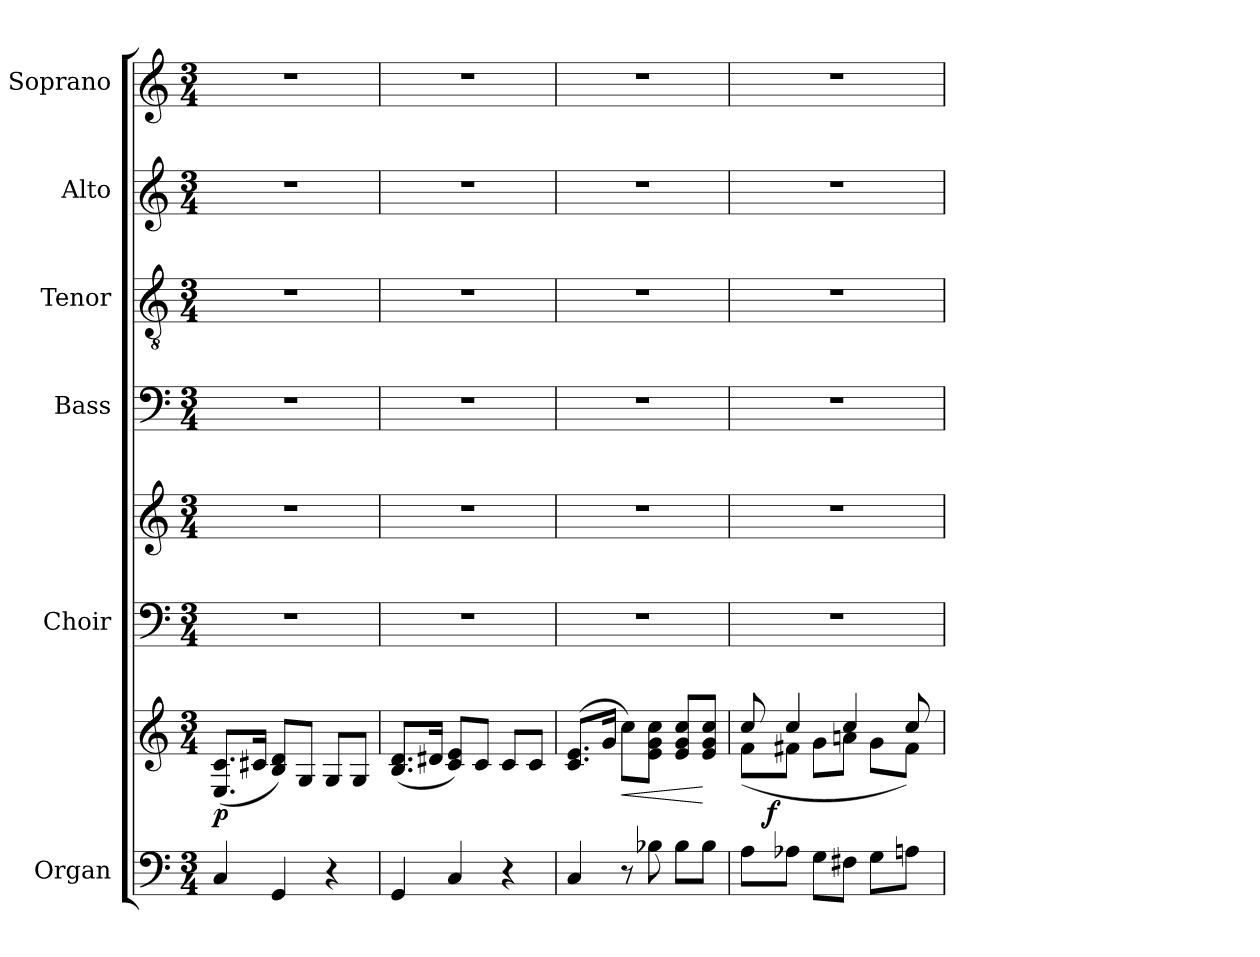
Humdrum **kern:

**kern	**kern	**dynam	**kern	**kern	**kern	**kern	**kern	**kern
*part6	*part6	*part6	*part5	*part5	*part4	*part3	*part2	*part1
*staff8	*staff7	*staff7/8	*staff6	*staff5	*staff4	*staff3	*staff2	*staff1
*I"Organ	*	*	*I"Choir	*	*I"Bass	*I"Tenor	*I"Alto	*I"Soprano
*I'Org.	*	*	*I'Choir	*	*I'B.	*I'T.	*I'A.	*I'S.
!!LO:PB:g=z
*clefF4	*clefG2	*	*clefF4	*clefG2	*clefF4	*clefGv2	*clefG2	*clefG2
*	*	*	*	*	*	*ITrd7c12	*	*
*k[]	*k[]	*	*k[]	*k[]	*k[]	*k[]	*k[]	*k[]
*C:	*C:	*	*C:	*C:	*C:	*C:	*C:	*C:
*M3/4	*M3/4	*	*M3/4	*M3/4	*M3/4	*M3/4	*M3/4	*M3/4
*MM60	*MM60	*	*MM60	*MM60	*MM60	*MM60	*MM60	*MM60
=1	=1	=1	=1	=1	=1	=1	=1	=1
!	!	!	!LO:N:vis=1	!LO:N:vis=1	!LO:N:vis=1	!LO:N:vis=1	!LO:N:vis=1	!LO:N:vis=1
4Ci/	(8.Ei/ 8.ci/L	p	2.r	2.r	2.r	2.r	2.r	2.r
.	16c#Xi/Jk	.	.	.	.	.	.	.
4GGi/	8Bi/ 8di/L)	.	.	.	.	.	.	.
.	8Gi/J	.	.	.	.	.	.	.
4r	8Gi/L	.	.	.	.	.	.	.
.	8Gi/J	.	.	.	.	.	.	.
=2	=2	=2	=2	=2	=2	=2	=2	=2
!	!	!	!LO:N:vis=1	!LO:N:vis=1	!LO:N:vis=1	!LO:N:vis=1	!LO:N:vis=1	!LO:N:vis=1
4GGi/	(8.Bi/ 8.di/L	.	2.r	2.r	2.r	2.r	2.r	2.r
.	16d#Xi/Jk	.	.	.	.	.	.	.
4Ci/	8ci/ 8ei/L)	.	.	.	.	.	.	.
.	8ci/J	.	.	.	.	.	.	.
4r	8ci/L	.	.	.	.	.	.	.
.	8ci/J	.	.	.	.	.	.	.
=3	=3	=3	=3	=3	=3	=3	=3	=3
!	!	!	!LO:N:vis=1	!LO:N:vis=1	!LO:N:vis=1	!LO:N:vis=1	!LO:N:vis=1	!LO:N:vis=1
4Ci/	(8.ci/ 8.ei/L	.	2.r	2.r	2.r	2.r	2.r	2.r
.	16gi/Jk	.	.	.	.	.	.	.
!	!	!LO:HP:b	!	!	!	!	!	!
8r	8cci\L)	<	.	.	.	.	.	.
8B-Xi\	8ei\ 8gi\ 8cci\J	.	.	.	.	.	.	.
8B-i\L	8ei/ 8gi/ 8cci/L	.	.	.	.	.	.	.
8B-i\J	8ei/ 8gi/ 8cci/J	[	.	.	.	.	.	.
=4	=4	=4	=4	=4	=4	=4	=4	=4
*	*^	*	*	*	*	*	*	*
!	!	!	!	!LO:N:vis=1	!LO:N:vis=1	!LO:N:vis=1	!LO:N:vis=1	!LO:N:vis=1	!LO:N:vis=1
*	*	*^	*	*	*	*	*	*	*
8Ai\L	8cci/	(8fi\L	32ryy	.	2.r	2.r	2.r	2.r	2.r	2.r
.	.	.	64ryy	.	.	.	.	.	.	.
.	.	.	128ryy	.	.	.	.	.	.	.
.	.	.	512.ryy	.	.	.	.	.	.	.
.	.	.	2ryy	f	.	.	.	.	.	.
8A-Xi\J	4cci/	8f#Xi\J	.	.	.	.	.	.	.	.
8Gi\L	.	8gi\L	.	.	.	.	.	.	.	.
8F#Xi\J	4cci/	8ani\J	.	.	.	.	.	.	.	.
8Gi\L	.	8gi\L	.	.	.	.	.	.	.	.
.	.	.	8ryy	.	.	.	.	.	.	.
8Ani\J	8cci/	8f#i\J)	.	.	.	.	.	.	.	.
.	.	.	16ryy	.	.	.	.	.	.	.
.	.	.	256ryy	.	.	.	.	.	.	.
.	.	.	1024ryy	.	.	.	.	.	.	.
*	*v	*v	*v	*	*	*	*	*	*	*
=	=	=	=	=	=	=	=	=
*-	*-	*-	*-	*-	*-	*-	*-	*-
